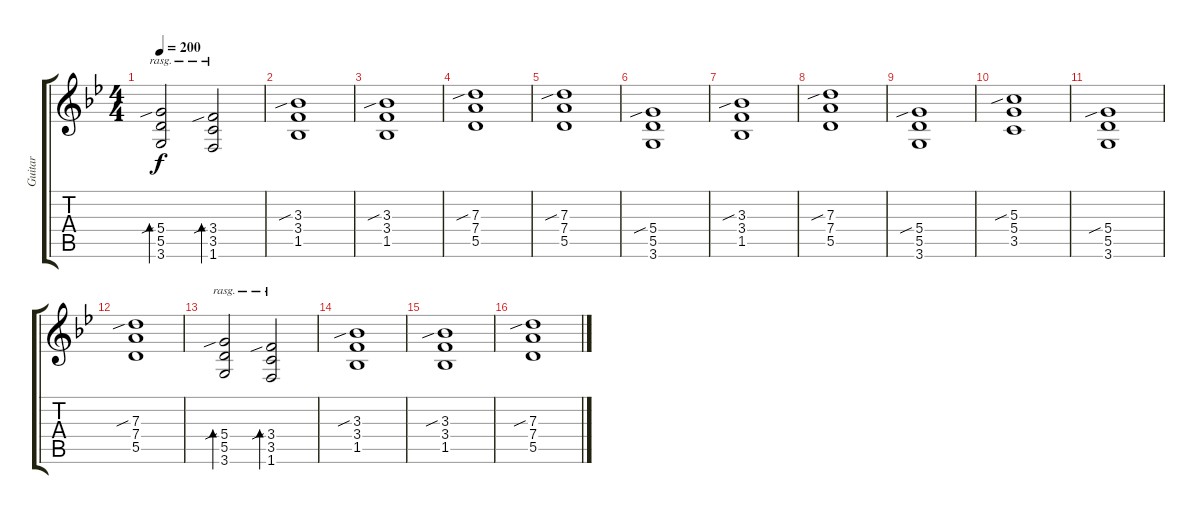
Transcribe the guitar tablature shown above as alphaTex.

\track ("Guitar" "Guitar") {instrument distortionguitar}
\staff {score tabs}
\tuning (E4 B3 G3 D3 A2 E2) {hide}
\ts (4 4)
\tempo 200
\clef g2
\ks bb
(5.4{sib} 5.5 3.6).2{bd 480 rasg ii dy f} (3.4{sib} 3.5 1.6).2{bd 480 rasg ii} |
(3.3{sib} 3.4 1.5).1 |
(3.3{sib} 3.4 1.5).1 |
(7.3{sib} 7.4 5.5).1 |
(7.3{sib} 7.4 5.5).1 |
(5.4{sib} 5.5 3.6).1 |
(3.3{sib} 3.4 1.5).1 |
(7.3{sib} 7.4 5.5).1 |
(5.4{sib} 5.5 3.6).1 |
(5.3{sib} 5.4 3.5).1 |
(5.4{sib} 5.5 3.6).1 |
(7.3{sib} 7.4 5.5).1 |
(5.4{sib} 5.5 3.6).2{bd 480 rasg ii} (3.4{sib} 3.5 1.6).2{bd 480 rasg ii} |
(3.3{sib} 3.4 1.5).1 |
(3.3{sib} 3.4 1.5).1 |
(7.3{sib} 7.4 5.5).1
